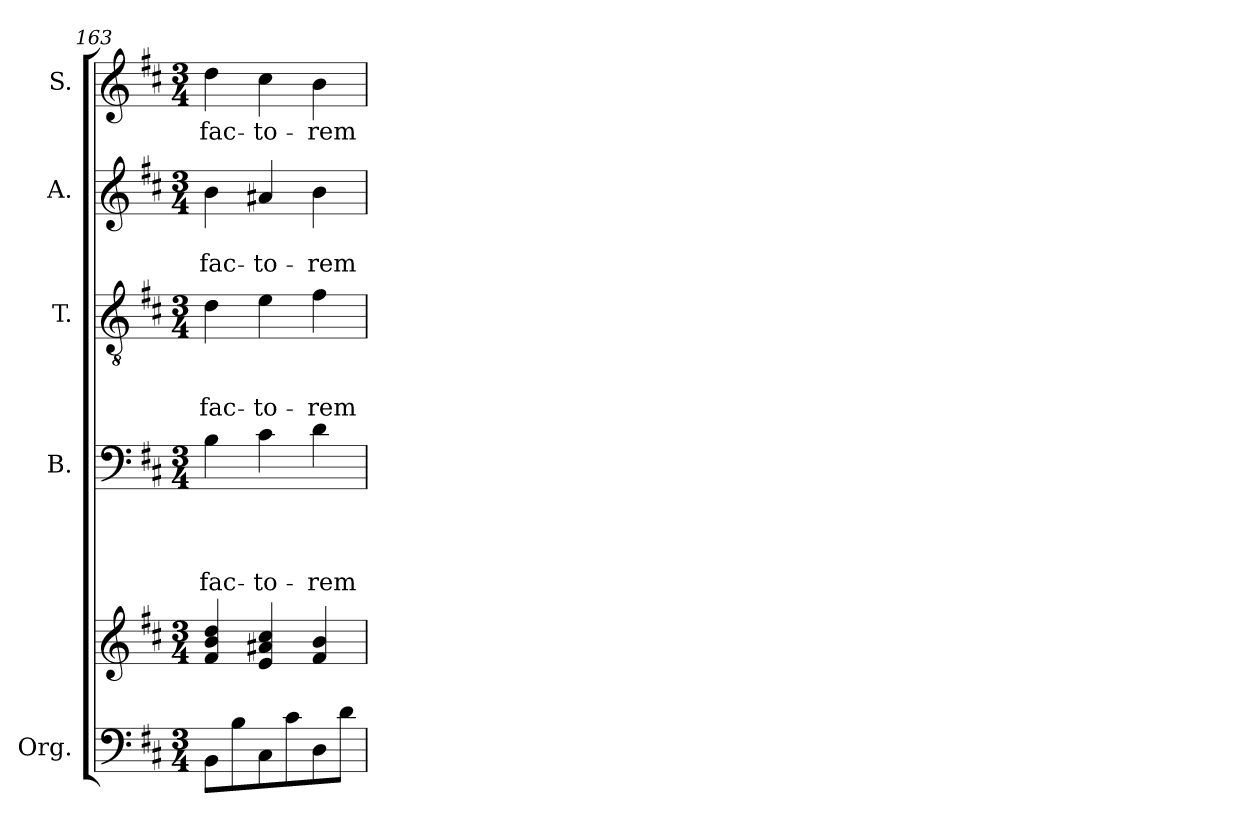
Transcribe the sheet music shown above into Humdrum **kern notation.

**kern	**kern	**kern	**text	**text	**text	**text	**kern	**text	**text	**text	**kern	**text	**text	**kern	**text
*part5	*part5	*part4	*part4	*part4	*part4	*part4	*part3	*part3	*part3	*part3	*part2	*part2	*part2	*part1	*part1
*staff6	*staff5	*staff4	*staff4	*staff4	*staff4	*staff4	*staff3	*staff3	*staff3	*staff3	*staff2	*staff2	*staff2	*staff1	*staff1
*I"Org.	*	*I"B.	*	*	*	*	*I"T.	*	*	*	*I"A.	*	*	*I"S.	*
*	*	*I'B.	*	*	*	*	*I'T.	*	*	*	*I'A.	*	*	*I'S.	*
*clefF4	*clefG2	*clefF4	*	*	*	*	*clefGv2	*	*	*	*clefG2	*	*	*clefG2	*
*k[f#c#]	*k[f#c#]	*k[f#c#]	*	*	*	*	*k[f#c#]	*	*	*	*k[f#c#]	*	*	*k[f#c#]	*
*D:	*D:	*D:	*	*	*	*	*D:	*	*	*	*D:	*	*	*D:	*
*M3/4	*M3/4	*M3/4	*	*	*	*	*M3/4	*	*	*	*M3/4	*	*	*M3/4	*
=163	=163	=163	=163	=163	=163	=163	=163	=163	=163	=163	=163	=163	=163	=163	=163
!	!	!	!	!	!	!LO:LY:b	!	!	!	!LO:LY:b	!	!	!LO:LY:b	!	!LO:LY:b
8BB\L	4f#/ 4b/ 4dd/	4B\	.	.	.	fac-	4d\	.	.	fac-	4b\	.	fac-	4dd\	fac-
8B\	.	.	.	.	.	.	.	.	.	.	.	.	.	.	.
!	!	!	!	!	!	!LO:LY:b	!	!	!	!LO:LY:b	!	!	!LO:LY:b	!	!LO:LY:b
8C#\	4e/ 4a#X/ 4cc#/	4c#\	.	.	.	-to-	4e\	.	.	-to-	4a#X/	.	-to-	4cc#\	-to-
8c#\	.	.	.	.	.	.	.	.	.	.	.	.	.	.	.
!	!	!	!	!	!	!LO:LY:b	!	!	!	!LO:LY:b	!	!	!LO:LY:b	!	!LO:LY:b
8D\	4f#/ 4b/	4d\	.	.	.	-rem	4f#\	.	.	-rem	4b\	.	-rem	4b\	-rem
8d\J	.	.	.	.	.	.	.	.	.	.	.	.	.	.	.
=	=	=	=	=	=	=	=	=	=	=	=	=	=	=	=
*-	*-	*-	*-	*-	*-	*-	*-	*-	*-	*-	*-	*-	*-	*-	*-
